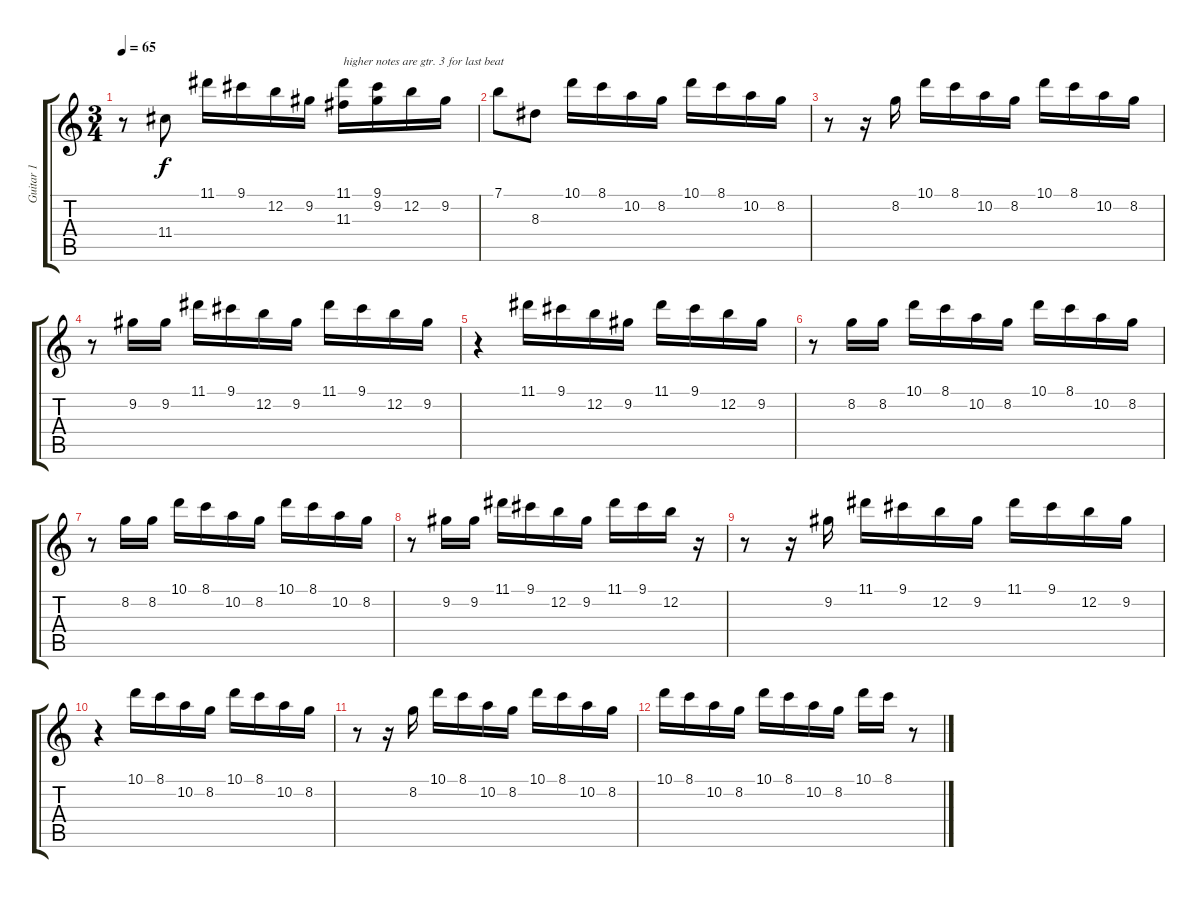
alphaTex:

\track ("Guitar 1 " "Guitar 1 ") {instrument electricguitarclean}
\staff {score tabs}
\tuning (E4 B3 G3 D3 A2 E2) {hide}
\ts (3 4)
\tempo 65
\clef g2
\ks c
r.8{dy f} 11.4.8 11.1.16 9.1.16 12.2.16 9.2.16 (11.1 11.3).16{txt "higher notes are gtr. 3 for last beat"} (9.1 9.2).16 12.2.16 9.2.16 |
7.1.8 8.3.8 10.1.16 8.1.16 10.2.16 8.2.16 10.1.16 8.1.16 10.2.16 8.2.16 |
r.8 r.16 8.2.16 10.1.16 8.1.16 10.2.16 8.2.16 10.1.16 8.1.16 10.2.16 8.2.16 |
r.8 9.2.16 9.2.16 11.1.16 9.1.16 12.2.16 9.2.16 11.1.16 9.1.16 12.2.16 9.2.16 |
r.4 11.1.16 9.1.16 12.2.16 9.2.16 11.1.16 9.1.16 12.2.16 9.2.16 |
r.8 8.2.16 8.2.16 10.1.16 8.1.16 10.2.16 8.2.16 10.1.16 8.1.16 10.2.16 8.2.16 |
r.8 8.2.16 8.2.16 10.1.16 8.1.16 10.2.16 8.2.16 10.1.16 8.1.16 10.2.16 8.2.16 |
r.8 9.2.16 9.2.16 11.1.16 9.1.16 12.2.16 9.2.16 11.1.16 9.1.16 12.2.16 r.16 |
r.8 r.16 9.2.16 11.1.16 9.1.16 12.2.16 9.2.16 11.1.16 9.1.16 12.2.16 9.2.16 |
r.4 10.1.16 8.1.16 10.2.16 8.2.16 10.1.16 8.1.16 10.2.16 8.2.16 |
r.8 r.16 8.2.16 10.1.16 8.1.16 10.2.16 8.2.16 10.1.16 8.1.16 10.2.16 8.2.16 |
10.1.16 8.1.16 10.2.16 8.2.16 10.1.16 8.1.16 10.2.16 8.2.16 10.1.16 8.1.16 r.8
